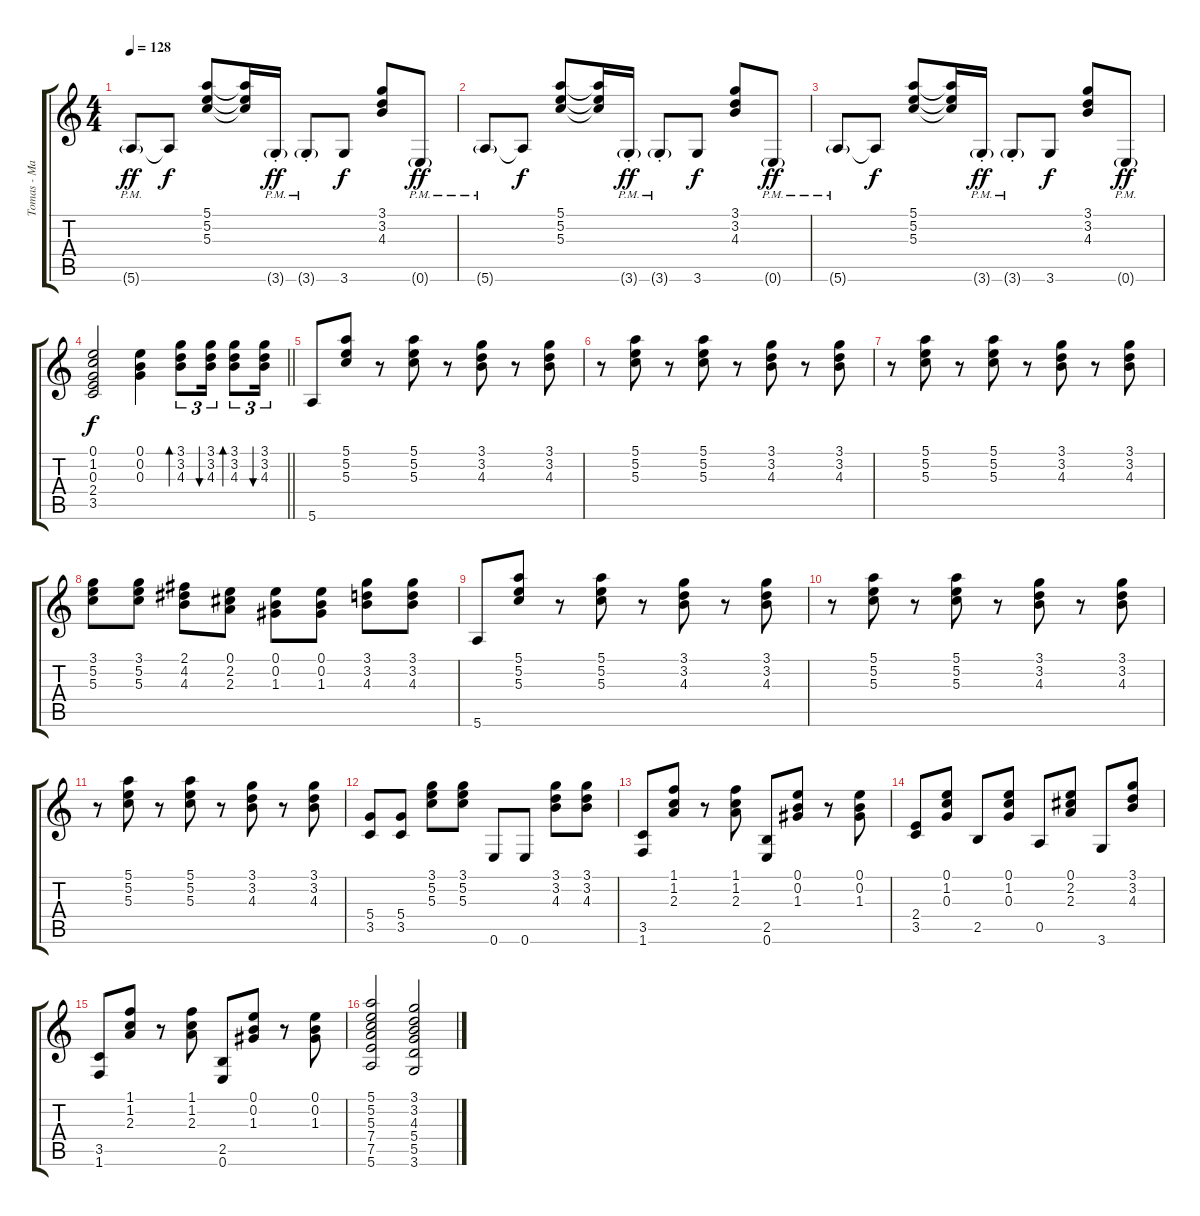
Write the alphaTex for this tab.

\track ("Tomas - Main Guitar" "Tomas - Ma") {instrument electricguitarclean}
\staff {score tabs}
\tuning (E4 B3 G3 D3 A2 E2) {hide}
\ts (4 4)
\tempo 128
\tempo 125
\tempo 128
\clef g2
\ks c
5.6{g pm}.8{dy ff instrument electricguitarclean} 5.6{t}.8{dy f} (5.1 5.2 5.3).8 (5.1{t} 5.2{t} 5.3{t}).16 3.6{g pm st}.16{dy ff} 3.6{g pm st}.8 3.6.8{dy f} (3.1 3.2 4.3).8 0.6{g pm}.8{dy ff} |
5.6{g pm}.8 5.6{t}.8{dy f} (5.1 5.2 5.3).8 (5.1{t} 5.2{t} 5.3{t}).16 3.6{g pm st}.16{dy ff} 3.6{g pm st}.8 3.6.8{dy f} (3.1 3.2 4.3).8 0.6{g pm}.8{dy ff} |
5.6{g pm}.8 5.6{t}.8{dy f} (5.1 5.2 5.3).8 (5.1{t} 5.2{t} 5.3{t}).16 3.6{g pm st}.16{dy ff} 3.6{g pm st}.8 3.6.8{dy f} (3.1 3.2 4.3).8 0.6{g pm}.8{dy ff} |
\barLineRight lightlight
(0.1 1.2 0.3 2.4 3.5).2{dy f} (0.1 0.2 0.3).4 (3.1 3.2 4.3).8{tu (3 2) bd 60} (3.1 3.2 4.3).16{tu (3 2) bu 60} (3.1 3.2 4.3).8{tu (3 2) bd 60} (3.1 3.2 4.3).16{tu (3 2) bu 60} |
5.6.8 (5.1 5.2 5.3).8 r.8 (5.1 5.2 5.3).8 r.8 (3.1 3.2 4.3).8 r.8 (3.1 3.2 4.3).8 |
r.8 (5.1 5.2 5.3).8 r.8 (5.1 5.2 5.3).8 r.8 (3.1 3.2 4.3).8 r.8 (3.1 3.2 4.3).8 |
r.8 (5.1 5.2 5.3).8 r.8 (5.1 5.2 5.3).8 r.8 (3.1 3.2 4.3).8 r.8 (3.1 3.2 4.3).8 |
(3.1 5.2 5.3).8 (3.1 5.2 5.3).8 (2.1 4.2 4.3).8 (0.1 2.2 2.3).8 (0.1 0.2 1.3).8 (0.1 0.2 1.3).8 (3.1 3.2 4.3).8 (3.1 3.2 4.3).8 |
5.6.8 (5.1 5.2 5.3).8 r.8 (5.1 5.2 5.3).8 r.8 (3.1 3.2 4.3).8 r.8 (3.1 3.2 4.3).8 |
r.8 (5.1 5.2 5.3).8 r.8 (5.1 5.2 5.3).8 r.8 (3.1 3.2 4.3).8 r.8 (3.1 3.2 4.3).8 |
r.8 (5.1 5.2 5.3).8 r.8 (5.1 5.2 5.3).8 r.8 (3.1 3.2 4.3).8 r.8 (3.1 3.2 4.3).8 |
(5.4 3.5).8 (5.4 3.5).8 (3.1 5.2 5.3).8 (3.1 5.2 5.3).8 0.6.8 0.6.8 (3.1 3.2 4.3).8 (3.1 3.2 4.3).8 |
(3.5 1.6).8 (1.1 1.2 2.3).8 r.8 (1.1 1.2 2.3).8 (2.5 0.6).8 (0.1 0.2 1.3).8 r.8 (0.1 0.2 1.3).8 |
(2.4 3.5).8 (0.1 1.2 0.3).8 2.5.8 (0.1 1.2 0.3).8 0.5.8 (0.1 2.2 2.3).8 3.6.8 (3.1 3.2 4.3).8 |
(3.5 1.6).8 (1.1 1.2 2.3).8 r.8 (1.1 1.2 2.3).8 (2.5 0.6).8 (0.1 0.2 1.3).8 r.8 (0.1 0.2 1.3).8 |
(5.1 5.2 5.3 7.4 7.5 5.6).2 (3.1 3.2 4.3 5.4 5.5 3.6).2
